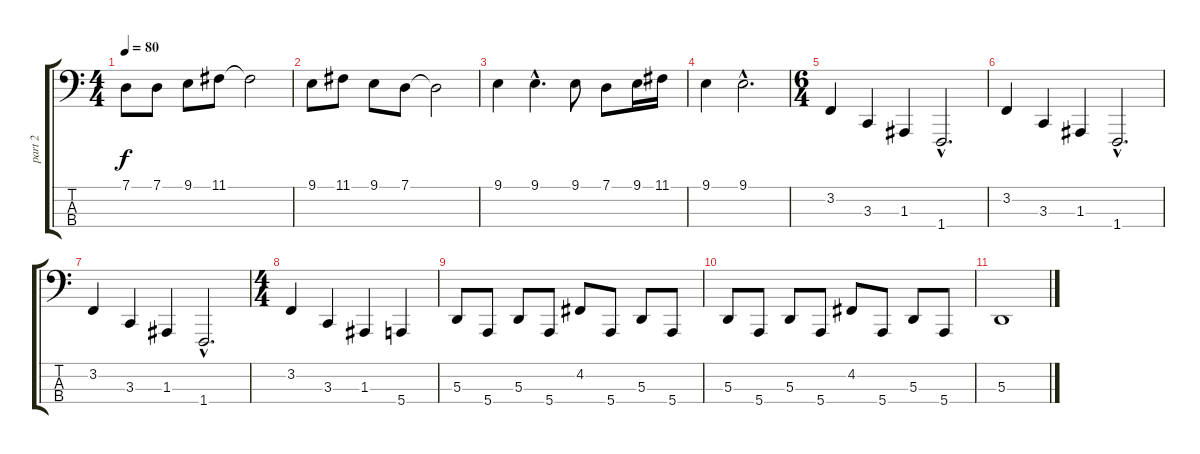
\track ("part 2" "part 2") {instrument cello}
\staff {score tabs}
\tuning (G2 D2 A1 E1) {hide}
\ts (4 4)
\tempo 80
\clef f4
\ks c
7.1.8{dy f} 7.1.8 9.1.8 11.1.8 11.1{t}.2 |
9.1.8 11.1.8 9.1.8 7.1.8 7.1{t}.2 |
9.1.4 9.1{hac}.4{d} 9.1.8 7.1.8 9.1.16 11.1.16 |
9.1.4 9.1{hac}.2{d} |
\ts (6 4)
3.2.4 3.3.4 1.3.4 1.4{hac}.2{d} |
3.2.4 3.3.4 1.3.4 1.4{hac}.2{d} |
3.2.4 3.3.4 1.3.4 1.4{hac}.2{d} |
\ts (4 4)
3.2.4 3.3.4 1.3.4 5.4.4 |
5.3.8 5.4.8 5.3.8 5.4.8 4.2.8 5.4.8 5.3.8 5.4.8 |
5.3.8 5.4.8 5.3.8 5.4.8 4.2.8 5.4.8 5.3.8 5.4.8 |
5.3.1
